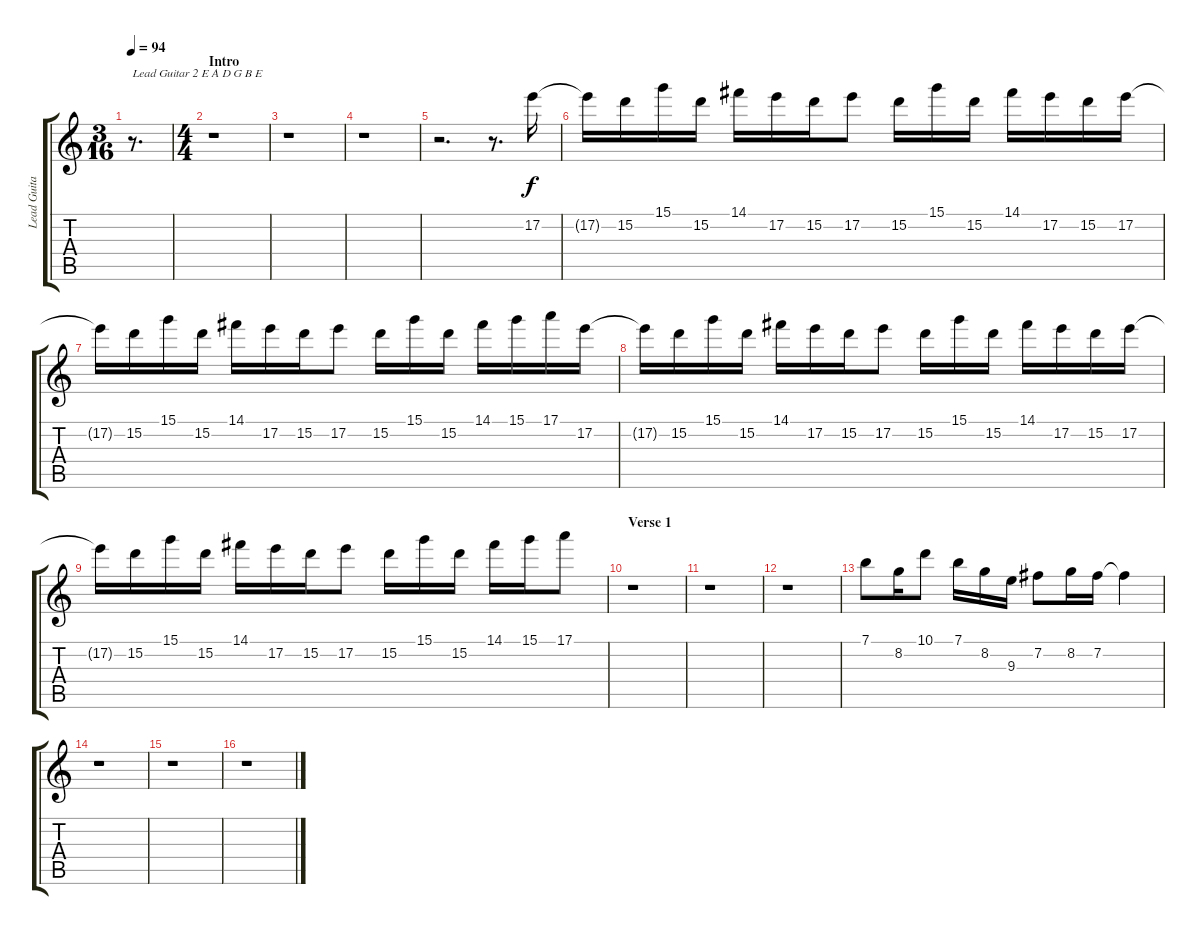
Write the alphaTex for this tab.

\track ("Lead Guitar 2" "Lead Guita") {instrument distortionguitar}
\staff {score tabs}
\tuning (E4 B3 G3 D3 A2 E2) {hide}
\ts (3 16)
\tempo 94
\clef g2
\ks c
r.8{d txt "Lead Guitar 2 E A D G B E" dy f instrument distortionguitar} |
\ts (4 4)
\section ("" "Intro")
r.1 |
r.1 |
r.1 |
r.2{d} r.8{d} 17.2.16 |
17.2{t}.16 15.2.16 15.1.16 15.2.16 14.1.16 17.2.16 15.2.16 17.2.8 15.2.16 15.1.16 15.2.16 14.1.16 17.2.16 15.2.16 17.2.16 |
17.2{t}.16 15.2.16 15.1.16 15.2.16 14.1.16 17.2.16 15.2.16 17.2.8 15.2.16 15.1.16 15.2.16 14.1.16 15.1.16 17.1.16 17.2.16 |
17.2{t}.16 15.2.16 15.1.16 15.2.16 14.1.16 17.2.16 15.2.16 17.2.8 15.2.16 15.1.16 15.2.16 14.1.16 17.2.16 15.2.16 17.2.16 |
17.2{t}.16 15.2.16 15.1.16 15.2.16 14.1.16 17.2.16 15.2.16 17.2.8 15.2.16 15.1.16 15.2.16 14.1.16 15.1.16 17.1.8 |
\section ("" "Verse 1")
r.1 |
r.1 |
r.1 |
7.1.8 8.2.16 10.1.8 7.1.16 8.2.16 9.3.16 7.2.8 8.2.16 7.2.16 7.2{t}.4 |
r.1 |
r.1 |
r.1
